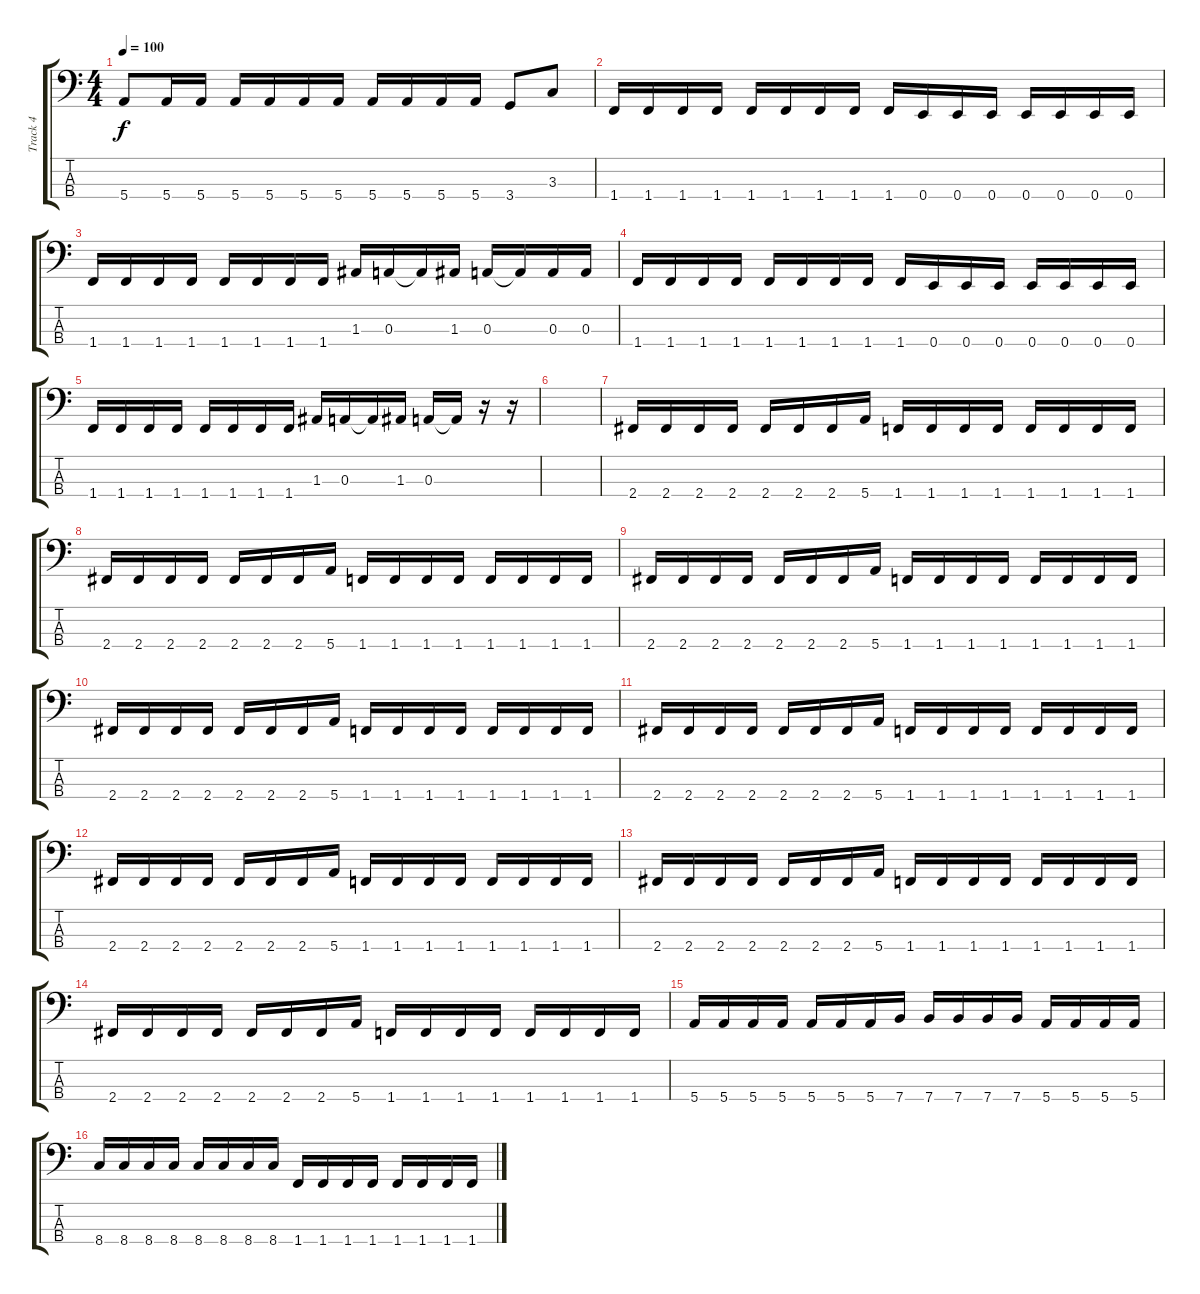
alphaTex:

\track ("Track 4" "Track 4") {instrument electricbassfinger}
\staff {score tabs}
\tuning (G2 D2 A1 E1) {hide}
\ts (4 4)
\tempo 100
\clef f4
\ks c
5.4.8{dy f} 5.4.16 5.4.16 5.4.16 5.4.16 5.4.16 5.4.16 5.4.16 5.4.16 5.4.16 5.4.16 3.4.8 3.3.8 |
1.4.16 1.4.16 1.4.16 1.4.16 1.4.16 1.4.16 1.4.16 1.4.16 1.4.16 0.4.16 0.4.16 0.4.16 0.4.16 0.4.16 0.4.16 0.4.16 |
1.4.16 1.4.16 1.4.16 1.4.16 1.4.16 1.4.16 1.4.16 1.4.16 1.3.16 0.3.16 0.3{t}.16 1.3.16 0.3.16 0.3{t}.16 0.3.16 0.3.16 |
1.4.16 1.4.16 1.4.16 1.4.16 1.4.16 1.4.16 1.4.16 1.4.16 1.4.16 0.4.16 0.4.16 0.4.16 0.4.16 0.4.16 0.4.16 0.4.16 |
1.4.16 1.4.16 1.4.16 1.4.16 1.4.16 1.4.16 1.4.16 1.4.16 1.3.16 0.3.16 0.3{t}.16 1.3.16 0.3.16 0.3{t}.16 r.16 r.16 |
|
2.4.16 2.4.16 2.4.16 2.4.16 2.4.16 2.4.16 2.4.16 5.4.16 1.4.16 1.4.16 1.4.16 1.4.16 1.4.16 1.4.16 1.4.16 1.4.16 |
2.4.16 2.4.16 2.4.16 2.4.16 2.4.16 2.4.16 2.4.16 5.4.16 1.4.16 1.4.16 1.4.16 1.4.16 1.4.16 1.4.16 1.4.16 1.4.16 |
2.4.16 2.4.16 2.4.16 2.4.16 2.4.16 2.4.16 2.4.16 5.4.16 1.4.16 1.4.16 1.4.16 1.4.16 1.4.16 1.4.16 1.4.16 1.4.16 |
2.4.16 2.4.16 2.4.16 2.4.16 2.4.16 2.4.16 2.4.16 5.4.16 1.4.16 1.4.16 1.4.16 1.4.16 1.4.16 1.4.16 1.4.16 1.4.16 |
2.4.16 2.4.16 2.4.16 2.4.16 2.4.16 2.4.16 2.4.16 5.4.16 1.4.16 1.4.16 1.4.16 1.4.16 1.4.16 1.4.16 1.4.16 1.4.16 |
2.4.16 2.4.16 2.4.16 2.4.16 2.4.16 2.4.16 2.4.16 5.4.16 1.4.16 1.4.16 1.4.16 1.4.16 1.4.16 1.4.16 1.4.16 1.4.16 |
2.4.16 2.4.16 2.4.16 2.4.16 2.4.16 2.4.16 2.4.16 5.4.16 1.4.16 1.4.16 1.4.16 1.4.16 1.4.16 1.4.16 1.4.16 1.4.16 |
2.4.16 2.4.16 2.4.16 2.4.16 2.4.16 2.4.16 2.4.16 5.4.16 1.4.16 1.4.16 1.4.16 1.4.16 1.4.16 1.4.16 1.4.16 1.4.16 |
5.4.16 5.4.16 5.4.16 5.4.16 5.4.16 5.4.16 5.4.16 7.4.16 7.4.16 7.4.16 7.4.16 7.4.16 5.4.16 5.4.16 5.4.16 5.4.16 |
8.4.16 8.4.16 8.4.16 8.4.16 8.4.16 8.4.16 8.4.16 8.4.16 1.4.16 1.4.16 1.4.16 1.4.16 1.4.16 1.4.16 1.4.16 1.4.16
